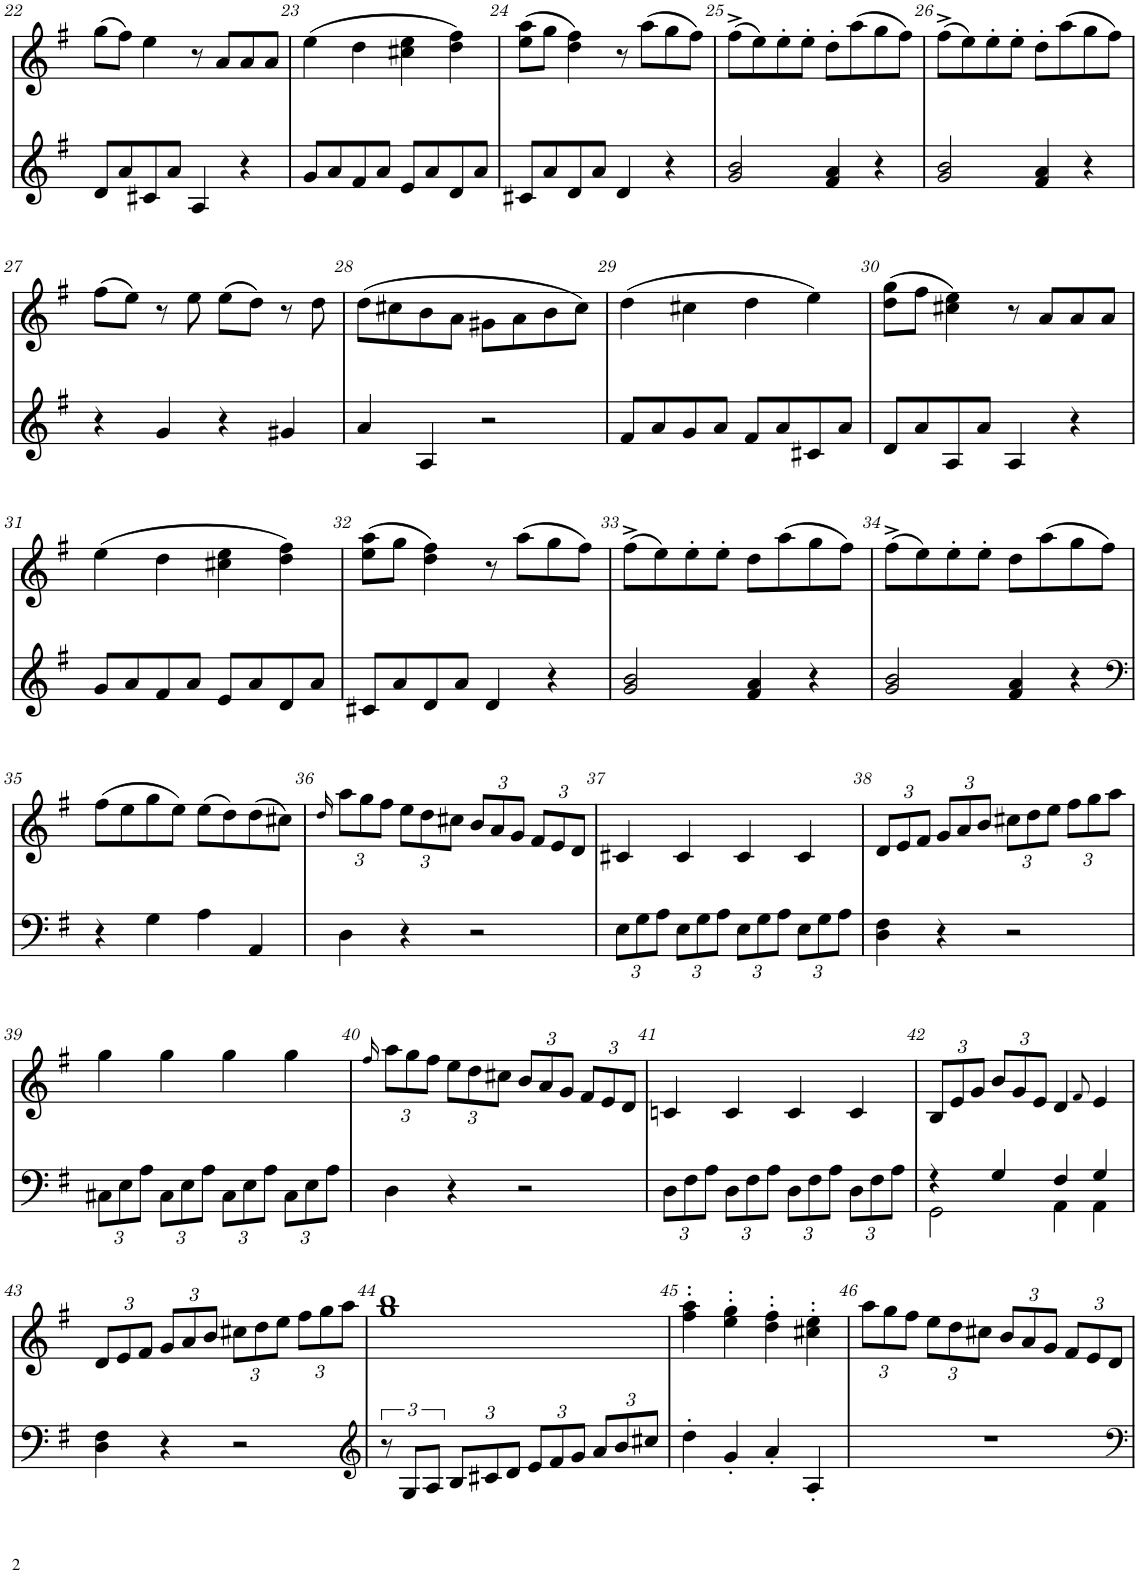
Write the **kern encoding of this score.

**kern	**kern	**text
*part2	*part1	*part1
*staff2	*staff1	*staff1
*I"piano	*I"piano	*
*I'Pno	*I'Pno	*
!!LO:PB:g=z
*clefG2	*clefG2	*
*k[f#]	*k[f#]	*
*G:	*G:	*
*M2/2	*M2/2	*
*met(c|)	*met(c|)	*
=22	=22	=22
8d/L	(8gg\L	.
8a/	8ff#\J)	.
8c#X/	4ee\	.
8a/J	.	.
4A/	8r	.
.	8a/L	.
4r	8a/	.
.	8a/J	.
=23	=23	=23
8g/L	(4ee\	.
8a/	.	.
8f#/	4dd\	.
8a/J	.	.
8e/L	4cc#X\ 4ee\	.
8a/	.	.
8d/	4dd\ 4ff#\)	.
8a/J	.	.
=24	=24	=24
8c#X/L	(8ee\ 8aa\L	.
8a/	8gg\J	.
8d/	4dd\ 4ff#\)	.
8a/J	.	.
4d/	8r	.
.	(8aa\L	.
4r	8gg\	.
.	8ff#\J)	.
=25	=25	=25
2g/ 2b/	(8ff#^\L	.
.	8ee\)	.
.	8ee'\	.
.	8ee'\J	.
4f#/ 4a/	8dd'\L	.
.	(8aa\	.
4r	8gg\	.
.	8ff#\J)	.
=26	=26	=26
2g/ 2b/	(8ff#^\L	.
.	8ee\)	.
.	8ee'\	.
.	8ee'\J	.
4f#/ 4a/	8dd'\L	.
.	(8aa\	.
4r	8gg\	.
.	8ff#\J)	.
!!LO:LB:g=z
=27	=27	=27
4r	(8ff#\L	.
.	8ee\J)	.
4g/	8r	.
.	8ee\	.
4r	(8ee\L	.
.	8dd\J)	.
4g#X/	8r	.
.	8dd\	.
=28	=28	=28
4a/	(8dd\L	.
.	8cc#X\	.
4A/	8b\	.
.	8a\J	.
2r	8g#X\L	.
.	8a\	.
.	8b\	.
.	8cc#\J)	.
=29	=29	=29
8f#/L	(4dd\	.
8a/	.	.
8g/	4cc#X\	.
8a/J	.	.
8f#/L	4dd\	.
8a/	.	.
8c#X/	4ee\)	.
8a/J	.	.
=30	=30	=30
8d/L	(8dd\ 8gg\L	.
8a/	8ff#\J	.
8A/	4cc#X\ 4ee\)	.
8a/J	.	.
4A/	8r	.
.	8a/L	.
4r	8a/	.
.	8a/J	.
!!LO:LB:g=z
=31	=31	=31
8g/L	(4ee\	.
8a/	.	.
8f#/	4dd\	.
8a/J	.	.
8e/L	4cc#X\ 4ee\	.
8a/	.	.
8d/	4dd\ 4ff#\)	.
8a/J	.	.
=32	=32	=32
8c#X/L	(8ee\ 8aa\L	.
8a/	8gg\J	.
8d/	4dd\ 4ff#\)	.
8a/J	.	.
4d/	8r	.
.	(8aa\L	.
4r	8gg\	.
.	8ff#\J)	.
=33	=33	=33
2g/ 2b/	(8ff#^\L	.
.	8ee\)	.
.	8ee'\	.
.	8ee'\J	.
4f#/ 4a/	8dd\L	.
.	(8aa\	.
4r	8gg\	.
.	8ff#\J)	.
=34	=34	=34
2g/ 2b/	(8ff#^\L	.
.	8ee\)	.
.	8ee'\	.
.	8ee'\J	.
4f#/ 4a/	8dd\L	.
.	(8aa\	.
4r	8gg\	.
.	8ff#\J)	.
!!LO:LB:g=z
=35	=35	=35
*clefF4	*	*
4r	(8ff#\L	.
.	8ee\	.
4G\	8gg\	.
.	8ee\J)	.
4A\	(8ee\L	.
.	8dd\)	.
4AA/	(8dd\	.
.	8cc#X\J)	.
=36	=36	=36
.	16qdd/	.
*	*Xbrackettup	*
!	!	!LO:LY:b
4D\	12aa\L	f
.	12gg\	.
.	12ff#\J	.
4r	12ee\L	.
.	12dd\	.
.	12cc#X\J	.
2r	12b/L	.
.	12a/	.
.	12g/J	.
.	12f#/L	.
.	12e/	.
.	12d/J	.
=37	=37	=37
*Xbrackettup	*	*
12E\L	4c#X/	.
12G\	.	.
12A\J	.	.
12E\L	4c#/	.
12G\	.	.
12A\J	.	.
12E\L	4c#/	.
12G\	.	.
12A\J	.	.
12E\L	4c#/	.
12G\	.	.
12A\J	.	.
=38	=38	=38
4D\ 4F#\	12d/L	.
.	12e/	.
.	12f#/J	.
4r	12g/L	.
.	12a/	.
.	12b/J	.
2r	12cc#X\L	.
.	12dd\	.
.	12ee\J	.
.	12ff#\L	.
.	12gg\	.
.	12aa\J	.
!!LO:LB:g=z
=39	=39	=39
12C#X\L	4gg\	.
12E\	.	.
12A\J	.	.
12C#\L	4gg\	.
12E\	.	.
12A\J	.	.
12C#\L	4gg\	.
12E\	.	.
12A\J	.	.
12C#\L	4gg\	.
12E\	.	.
12A\J	.	.
=40	=40	=40
.	16qff#/	.
4D\	12aa\L	.
.	12gg\	.
.	12ff#\J	.
4r	12ee\L	.
.	12dd\	.
.	12cc#X\J	.
2r	12b/L	.
.	12a/	.
.	12g/J	.
.	12f#/L	.
.	12e/	.
.	12d/J	.
=41	=41	=41
12D\L	4cn/	.
12F#\	.	.
12A\J	.	.
12D\L	4c/	.
12F#\	.	.
12A\J	.	.
12D\L	4c/	.
12F#\	.	.
12A\J	.	.
12D\L	4c/	.
12F#\	.	.
12A\J	.	.
=42	=42	=42
*^	*	*
4r	2GG\	12B/L	.
.	.	12e/	.
.	.	12g/J	.
4G/	.	12b/L	.
.	.	12g/	.
.	.	12e/J	.
4F#/	4AA\	4d/	.
.	.	8qf#/	.
4G/	4AA\	4e/	.
*v	*v	*	*
!!LO:LB:g=z
=43	=43	=43
4D\ 4F#\	12d/L	.
.	12e/	.
.	12f#/J	.
4r	12g/L	.
.	12a/	.
.	12b/J	.
2r	12cc#X\L	.
.	12dd\	.
.	12ee\J	.
.	12ff#\L	.
.	12gg\	.
.	12aa\J	.
=44	=44	=44
*clefG2	*	*
*brackettup	*	*
12r	1gg 1bb	.
12G/L	.	.
12A/J	.	.
*Xbrackettup	*	*
12B/L	.	.
12c#X/	.	.
12d/J	.	.
12e/L	.	.
12f#/	.	.
12g/J	.	.
12a/L	.	.
12b/	.	.
12cc#X/J	.	.
=45	=45	=45
4dd'\	4ff#\' 4aa\'	.
4g'/	4ee\' 4gg\'	.
4a'/	4dd\' 4ff#\'	.
4A'/	4cc#X\' 4ee\'	.
=46	=46	=46
1r	12aa\L	.
.	12gg\	.
.	12ff#\J	.
.	12ee\L	.
.	12dd\	.
.	12cc#X\J	.
.	12b/L	.
.	12a/	.
.	12g/J	.
.	12f#/L	.
.	12e/	.
.	12d/J	.
=	=	=
*-	*-	*-
